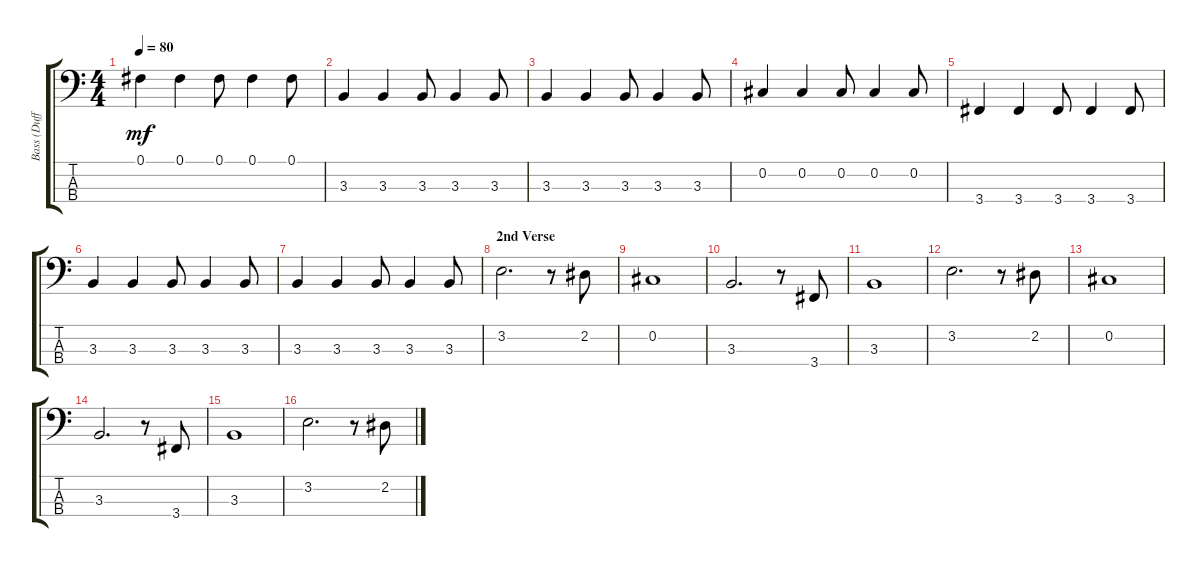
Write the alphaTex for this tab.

\track ("Bass (Duff)" "Bass (Duff") {instrument electricbasspick}
\staff {score tabs}
\tuning (Gb2 Db2 Ab1 Eb1) {hide}
\ts (4 4)
\tempo 80
\clef f4
\ks c
0.1.4{dy mf} 0.1.4 0.1.8 0.1.4 0.1.8 |
3.3.4 3.3.4 3.3.8 3.3.4 3.3.8 |
3.3.4 3.3.4 3.3.8 3.3.4 3.3.8 |
0.2.4 0.2.4 0.2.8 0.2.4 0.2.8 |
3.4.4 3.4.4 3.4.8 3.4.4 3.4.8 |
3.3.4 3.3.4 3.3.8 3.3.4 3.3.8 |
3.3.4 3.3.4 3.3.8 3.3.4 3.3.8 |
\section ("" "2nd Verse")
3.2.2{d} r.8 2.2.8 |
0.2.1 |
3.3.2{d} r.8 3.4.8 |
3.3.1 |
3.2.2{d} r.8 2.2.8 |
0.2.1 |
3.3.2{d} r.8 3.4.8 |
3.3.1 |
3.2.2{d} r.8 2.2.8
